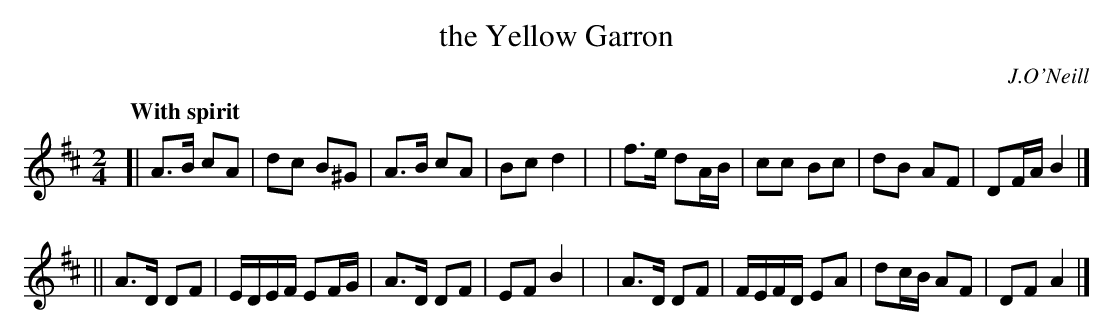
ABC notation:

X:1
T: the Yellow Garron
O: J.O'Neill
Q: "With spirit"
M: 2/4
L: 1/8
K: Amix	% or maybe D (or "ambiguous")
[| A>B cA | dc B^G | A>B cA | Bc d2 |\
|  f>e dA/B/ | cc Bc | dB AF | DF/A/ B2 |]
|| A>D DF | E/D/E/F/ EF/G/ | A>D DF | EF B2 |\
|  A>D DF | F/E/F/D/ EA | dc/B/ AF | DF A2 |]
